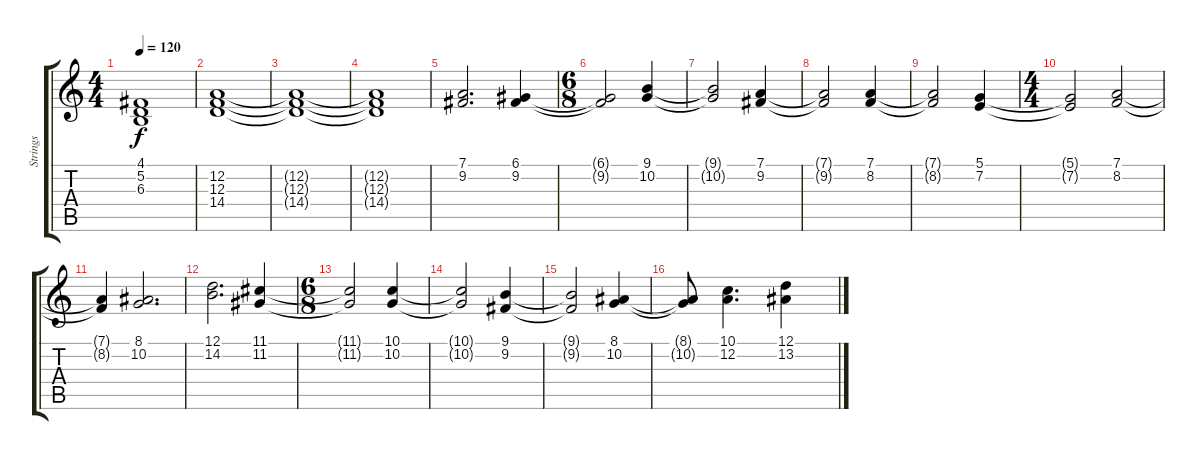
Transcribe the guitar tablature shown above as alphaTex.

\track ("Strings" "Strings") {instrument synthstrings1}
\staff {score tabs}
\tuning (D4 A3 F3 C3 G2 D2) {hide}
\ts (4 4)
\tempo 120
\clef g2
\ks c
(4.1{t} 5.2{t} 6.3{t}).1{dy f} |
(12.2 12.3 14.4).1 |
(12.2{t} 12.3{t} 14.4{t}).1 |
(12.2{t} 12.3{t} 14.4{t}).1 |
(7.1 9.2).2{d} (6.1 9.2).4 |
\ts (6 8)
(6.1{t} 9.2{t}).2 (9.1 10.2).4 |
(9.1{t} 10.2{t}).2 (7.1 9.2).4 |
(7.1{t} 9.2{t}).2 (7.1 8.2).4 |
(7.1{t} 8.2{t}).2 (5.1 7.2).4 |
\ts (4 4)
(5.1{t} 7.2{t}).2 (7.1 8.2).2 |
(7.1{t} 8.2{t}).4 (8.1 10.2).2{d} |
(12.1 14.2).2{d} (11.1 11.2).4 |
\ts (6 8)
(11.1{t} 11.2{t}).2 (10.1 10.2).4 |
(10.1{t} 10.2{t}).2 (9.1 9.2).4 |
(9.1{t} 9.2{t}).2 (8.1 10.2).4 |
(8.1{t} 10.2{t}).8 (10.1 12.2).4{d} (12.1 13.2).4
